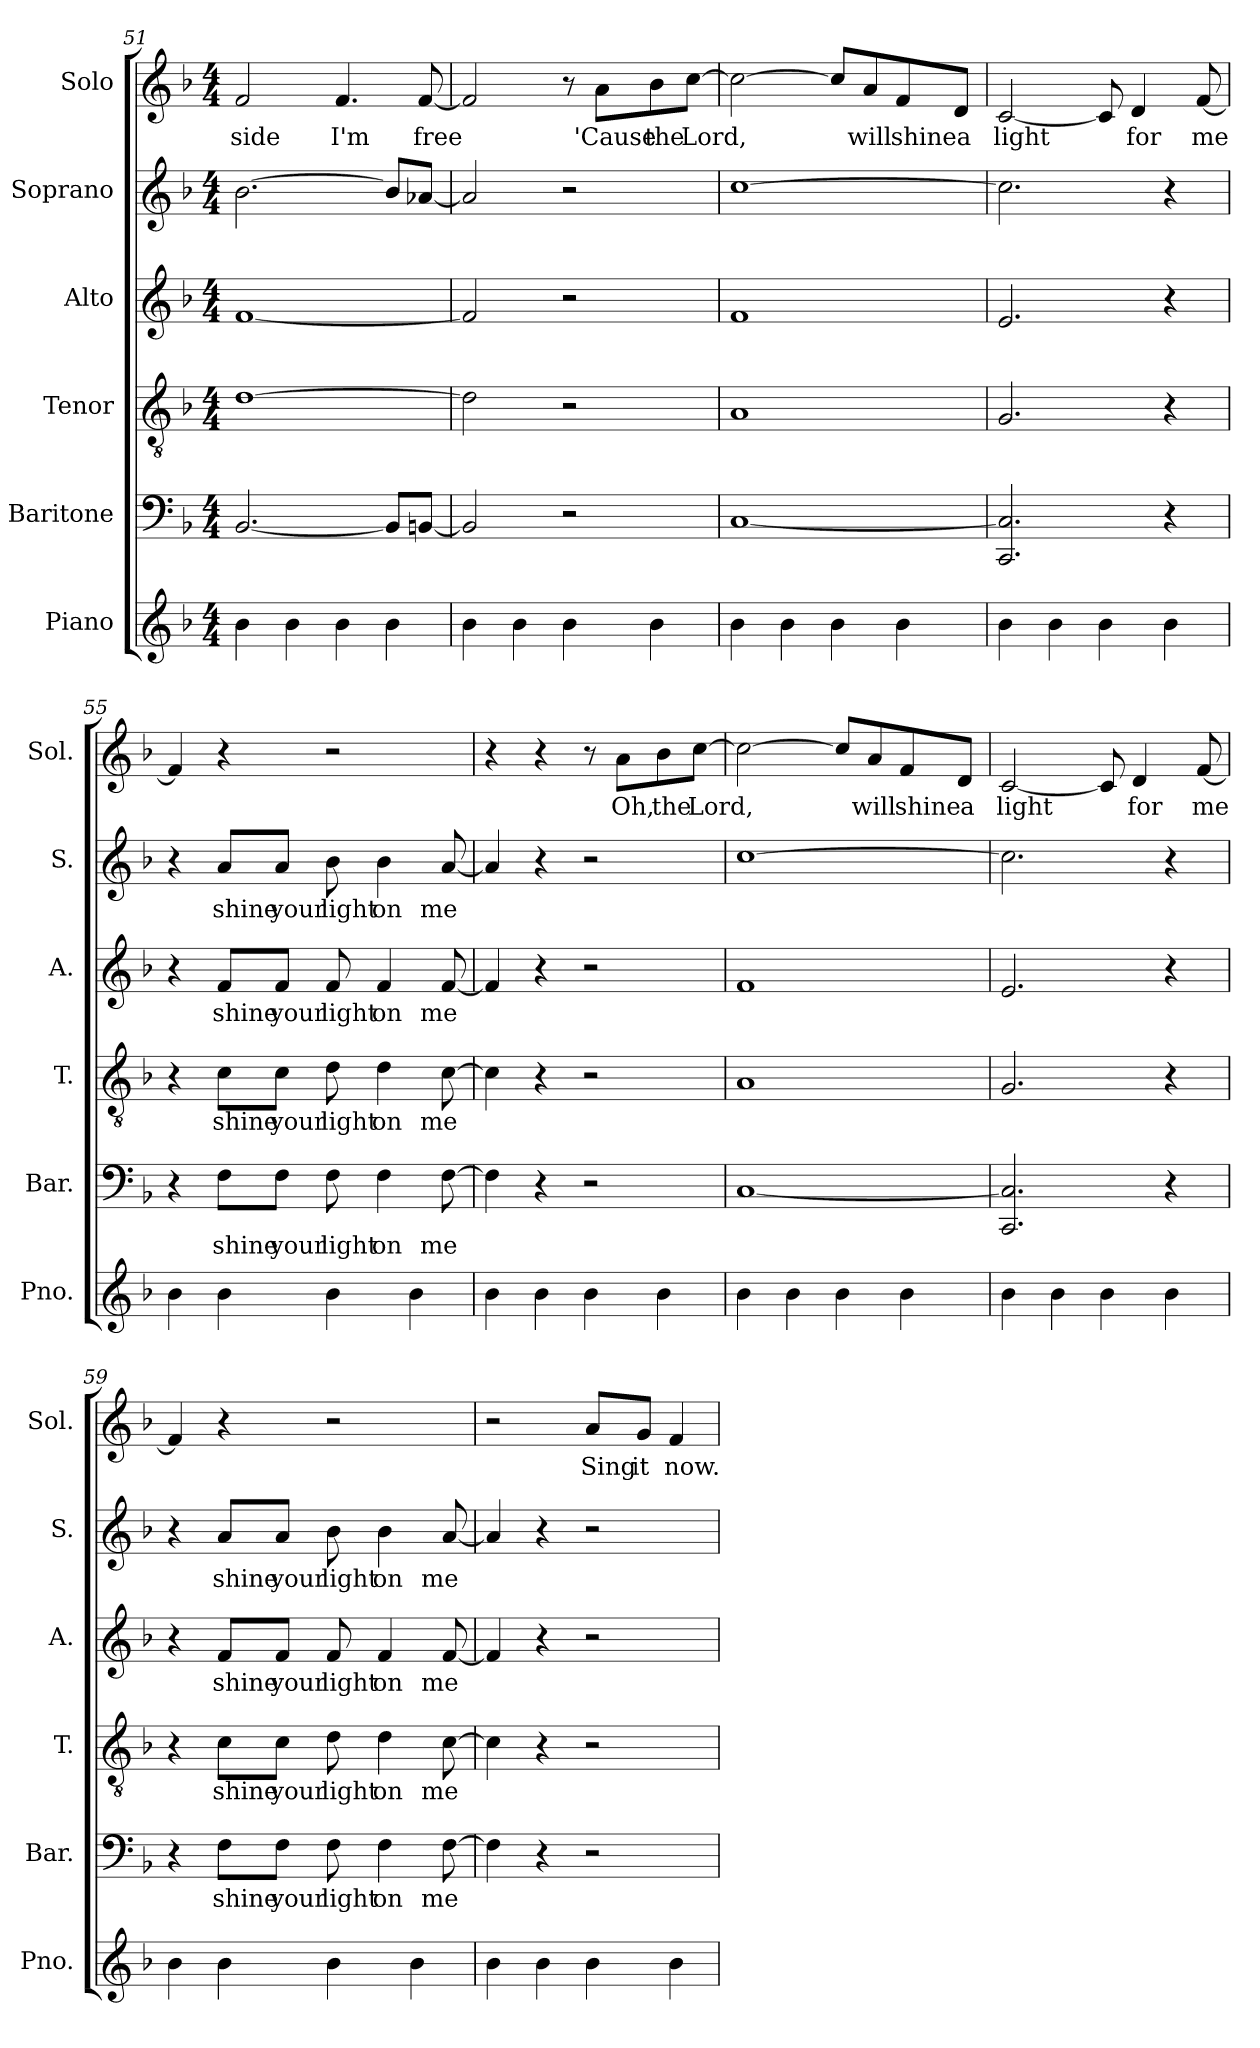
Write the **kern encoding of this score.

**kern	**kern	**text	**kern	**text	**kern	**text	**kern	**text	**kern	**text
*part6	*part5	*part5	*part4	*part4	*part3	*part3	*part2	*part2	*part1	*part1
*staff6	*staff5	*staff5	*staff4	*staff4	*staff3	*staff3	*staff2	*staff2	*staff1	*staff1
*I"Piano	*I"Baritone	*	*I"Tenor	*	*I"Alto	*	*I"Soprano	*	*I"Solo	*
*I'Pno.	*I'Bar.	*	*I'T.	*	*I'A.	*	*I'S.	*	*I'Sol.	*
*clefG2	*clefF4	*	*clefGv2	*	*clefG2	*	*clefG2	*	*clefG2	*
*k[b-]	*k[b-]	*	*k[b-]	*	*k[b-]	*	*k[b-]	*	*k[b-]	*
*M4/4	*M4/4	*	*M4/4	*	*M4/4	*	*M4/4	*	*M4/4	*
=51	=51	=51	=51	=51	=51	=51	=51	=51	=51	=51
!	!	!	!	!	!	!	!	!	!	!LO:LY:b
4b-	[2.BB-/	.	[1d	.	[1f	.	[2.b-\	.	2f/	-side
4b-	.	.	.	.	.	.	.	.	.	.
!	!	!	!	!	!	!	!	!	!	!LO:LY:b
4b-	.	.	.	.	.	.	.	.	4.f/	I'm
4b-	8BB-/L]	.	.	.	.	.	8b-/L]	.	.	.
!	!	!	!	!	!	!	!	!	!	!LO:LY:b
.	[8BBn/J	.	.	.	.	.	[8a-X/J	.	[8f/	free
=52	=52	=52	=52	=52	=52	=52	=52	=52	=52	=52
4b-	2BB/]	.	2d\]	.	2f/]	.	2a-/]	.	2f/]	.
4b-	.	.	.	.	.	.	.	.	.	.
4b-	2r	.	2r	.	2r	.	2r	.	8r	.
!	!	!	!	!	!	!	!	!	!	!LO:LY:b
.	.	.	.	.	.	.	.	.	8a\L	'Cause
!	!	!	!	!	!	!	!	!	!	!LO:LY:b
4b-	.	.	.	.	.	.	.	.	8b-\	the
!	!	!	!	!	!	!	!	!	!	!LO:LY:b
.	.	.	.	.	.	.	.	.	[8cc\J	Lord,
=53	=53	=53	=53	=53	=53	=53	=53	=53	=53	=53
4b-	[1C	.	1A	.	1f	.	[1cc	.	2cc\_	.
4b-	.	.	.	.	.	.	.	.	.	.
4b-	.	.	.	.	.	.	.	.	8cc/L]	.
!	!	!	!	!	!	!	!	!	!	!LO:LY:b
.	.	.	.	.	.	.	.	.	8a/	will
!	!	!	!	!	!	!	!	!	!	!LO:LY:b
4b-	.	.	.	.	.	.	.	.	8f/	shine
!	!	!	!	!	!	!	!	!	!	!LO:LY:b
.	.	.	.	.	.	.	.	.	8d/J	a
=54	=54	=54	=54	=54	=54	=54	=54	=54	=54	=54
!	!	!	!	!	!	!	!	!	!	!LO:LY:b
4b-	2.CC/ 2.C/]	.	2.G/	.	2.e/	.	2.cc\]	.	[2c/	light
4b-	.	.	.	.	.	.	.	.	.	.
4b-	.	.	.	.	.	.	.	.	8c/]	.
!	!	!	!	!	!	!	!	!	!	!LO:LY:b
.	.	.	.	.	.	.	.	.	4d/	for
4b-	4r	.	4r	.	4r	.	4r	.	.	.
!	!	!	!	!	!	!	!	!	!	!LO:LY:b
.	.	.	.	.	.	.	.	.	[8f/	me
!!LO:PB:g=z
=55	=55	=55	=55	=55	=55	=55	=55	=55	=55	=55
4b-	4r	.	4r	.	4r	.	4r	.	4f/]	.
!	!	!LO:LY:b	!	!LO:LY:b	!	!LO:LY:b	!	!LO:LY:b	!	!
4b-	8F\L	shine	8c\L	shine	8f/L	shine	8a/L	shine	4r	.
!	!	!LO:LY:b	!	!LO:LY:b	!	!LO:LY:b	!	!LO:LY:b	!	!
.	8F\J	your	8c\J	your	8f/J	your	8a/J	your	.	.
!	!	!LO:LY:b	!	!LO:LY:b	!	!LO:LY:b	!	!LO:LY:b	!	!
4b-	8F\	light	8d\	light	8f/	light	8b-\	light	2r	.
!	!	!LO:LY:b	!	!LO:LY:b	!	!LO:LY:b	!	!LO:LY:b	!	!
.	4F\	on	4d\	on	4f/	on	4b-\	on	.	.
4b-	.	.	.	.	.	.	.	.	.	.
!	!	!LO:LY:b	!	!LO:LY:b	!	!LO:LY:b	!	!LO:LY:b	!	!
.	[8F\	me	[8c\	me	[8f/	me	[8a/	me	.	.
=56	=56	=56	=56	=56	=56	=56	=56	=56	=56	=56
4b-	4F\]	.	4c\]	.	4f/]	.	4a/]	.	4r	.
4b-	4r	.	4r	.	4r	.	4r	.	4r	.
4b-	2r	.	2r	.	2r	.	2r	.	8r	.
!	!	!	!	!	!	!	!	!	!	!LO:LY:b
.	.	.	.	.	.	.	.	.	8a\L	Oh,
!	!	!	!	!	!	!	!	!	!	!LO:LY:b
4b-	.	.	.	.	.	.	.	.	8b-\	the
!	!	!	!	!	!	!	!	!	!	!LO:LY:b
.	.	.	.	.	.	.	.	.	[8cc\J	Lord,
=57	=57	=57	=57	=57	=57	=57	=57	=57	=57	=57
4b-	[1C	.	1A	.	1f	.	[1cc	.	2cc\_	.
4b-	.	.	.	.	.	.	.	.	.	.
4b-	.	.	.	.	.	.	.	.	8cc/L]	.
!	!	!	!	!	!	!	!	!	!	!LO:LY:b
.	.	.	.	.	.	.	.	.	8a/	will
!	!	!	!	!	!	!	!	!	!	!LO:LY:b
4b-	.	.	.	.	.	.	.	.	8f/	shine
!	!	!	!	!	!	!	!	!	!	!LO:LY:b
.	.	.	.	.	.	.	.	.	8d/J	a
=58	=58	=58	=58	=58	=58	=58	=58	=58	=58	=58
!	!	!	!	!	!	!	!	!	!	!LO:LY:b
4b-	2.CC/ 2.C/]	.	2.G/	.	2.e/	.	2.cc\]	.	[2c/	light
4b-	.	.	.	.	.	.	.	.	.	.
4b-	.	.	.	.	.	.	.	.	8c/]	.
!	!	!	!	!	!	!	!	!	!	!LO:LY:b
.	.	.	.	.	.	.	.	.	4d/	for
4b-	4r	.	4r	.	4r	.	4r	.	.	.
!	!	!	!	!	!	!	!	!	!	!LO:LY:b
.	.	.	.	.	.	.	.	.	[8f/	me
=59	=59	=59	=59	=59	=59	=59	=59	=59	=59	=59
4b-	4r	.	4r	.	4r	.	4r	.	4f/]	.
!	!	!LO:LY:b	!	!LO:LY:b	!	!LO:LY:b	!	!LO:LY:b	!	!
4b-	8F\L	shine	8c\L	shine	8f/L	shine	8a/L	shine	4r	.
!	!	!LO:LY:b	!	!LO:LY:b	!	!LO:LY:b	!	!LO:LY:b	!	!
.	8F\J	your	8c\J	your	8f/J	your	8a/J	your	.	.
!	!	!LO:LY:b	!	!LO:LY:b	!	!LO:LY:b	!	!LO:LY:b	!	!
4b-	8F\	light	8d\	light	8f/	light	8b-\	light	2r	.
!	!	!LO:LY:b	!	!LO:LY:b	!	!LO:LY:b	!	!LO:LY:b	!	!
.	4F\	on	4d\	on	4f/	on	4b-\	on	.	.
4b-	.	.	.	.	.	.	.	.	.	.
!	!	!LO:LY:b	!	!LO:LY:b	!	!LO:LY:b	!	!LO:LY:b	!	!
.	[8F\	me	[8c\	me	[8f/	me	[8a/	me	.	.
=60	=60	=60	=60	=60	=60	=60	=60	=60	=60	=60
4b-	4F\]	.	4c\]	.	4f/]	.	4a/]	.	2r	.
4b-	4r	.	4r	.	4r	.	4r	.	.	.
!	!	!	!	!	!	!	!	!	!	!LO:LY:b
4b-	2r	.	2r	.	2r	.	2r	.	8a/L	Sing
!	!	!	!	!	!	!	!	!	!	!LO:LY:b
.	.	.	.	.	.	.	.	.	8g/J	it
!	!	!	!	!	!	!	!	!	!	!LO:LY:b
4b-	.	.	.	.	.	.	.	.	4f/	now.
=	=	=	=	=	=	=	=	=	=	=
*-	*-	*-	*-	*-	*-	*-	*-	*-	*-	*-
